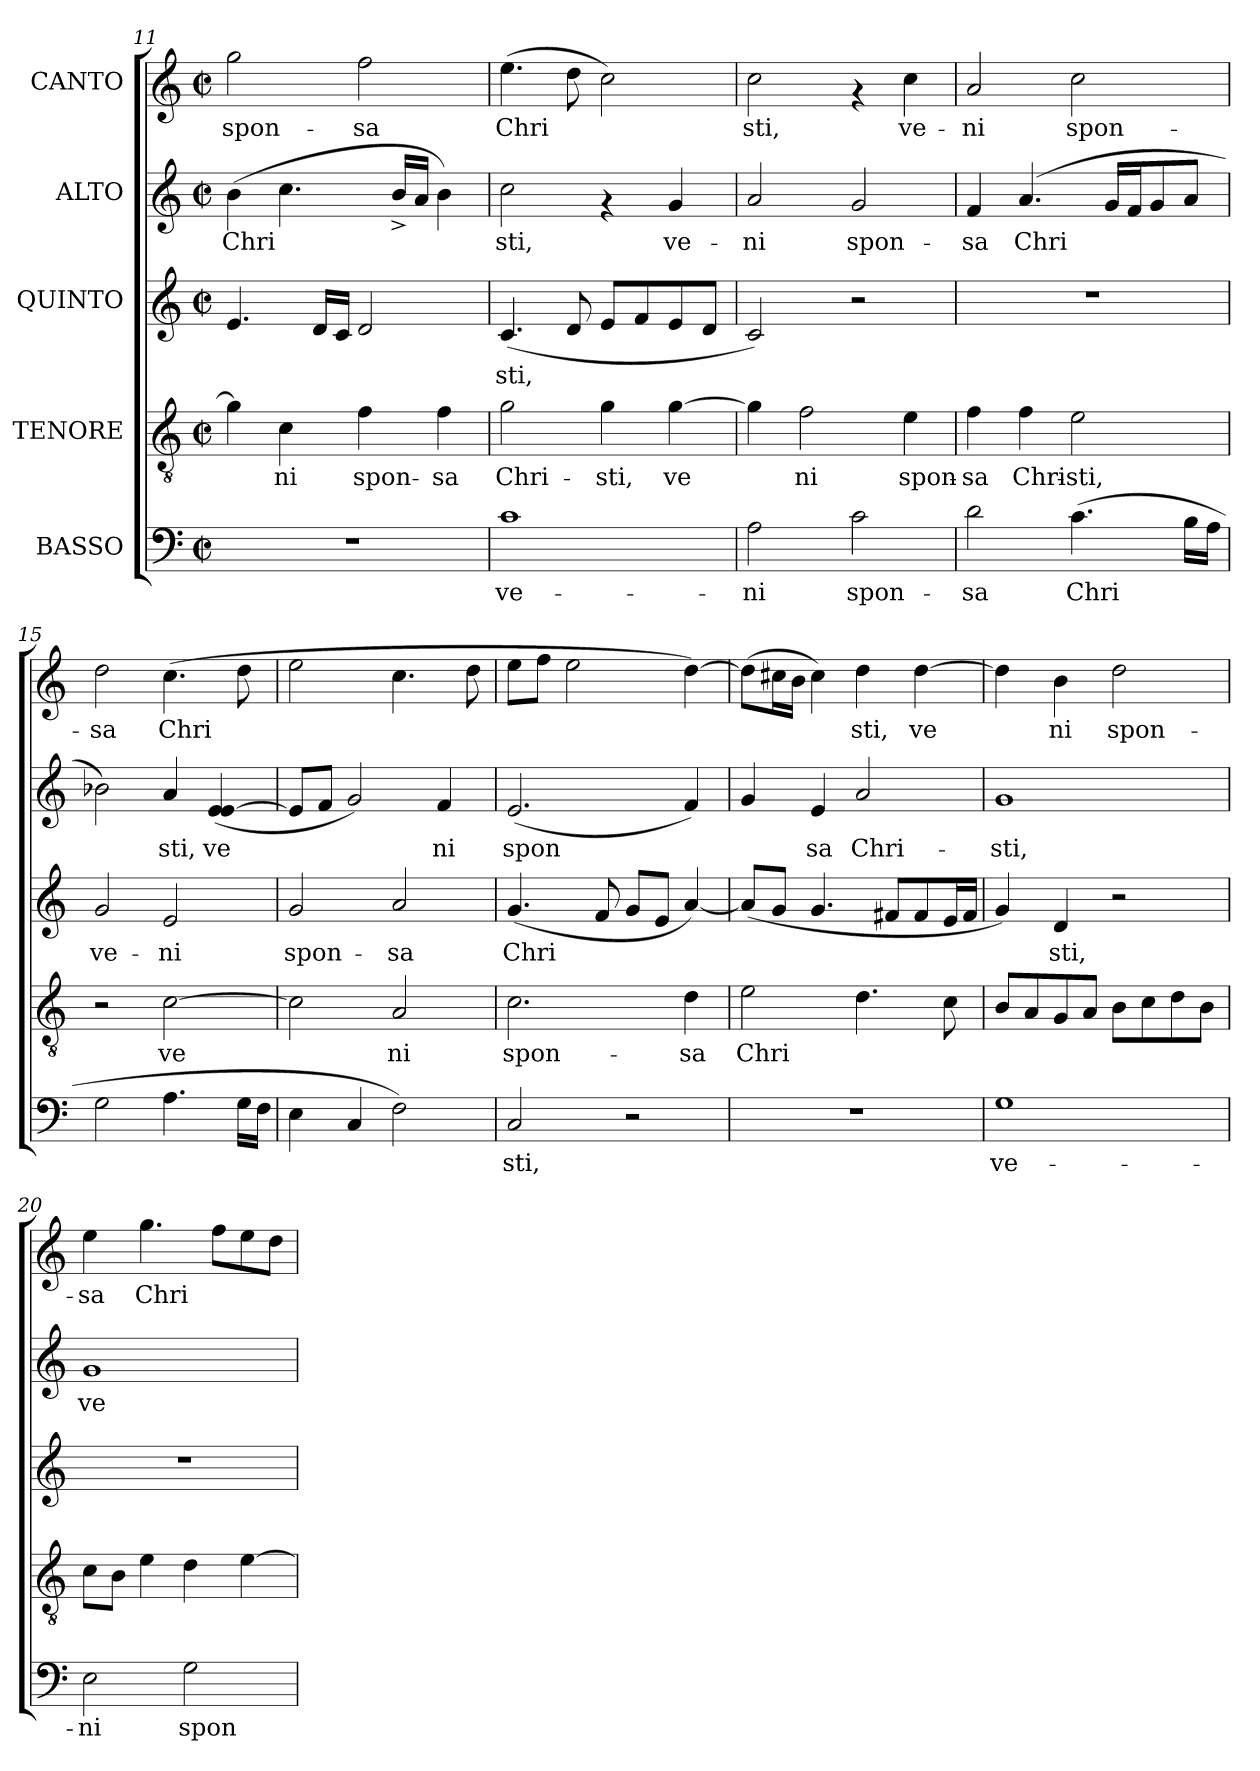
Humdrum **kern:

**kern	**text	**kern	**text	**kern	**text	**kern	**text	**kern	**text
*part5	*part5	*part4	*part4	*part3	*part3	*part2	*part2	*part1	*part1
*staff5	*staff5	*staff4	*staff4	*staff3	*staff3	*staff2	*staff2	*staff1	*staff1
*I"BASSO	*	*I"TENORE	*	*I"QUINTO	*	*I"ALTO	*	*I"CANTO	*
*clefF4	*	*clefGv2	*	*clefG2	*	*clefG2	*	*clefG2	*
*k[]	*	*k[]	*	*k[]	*	*k[]	*	*k[]	*
*C:	*	*C:	*	*C:	*	*C:	*	*C:	*
*M2/2	*	*M2/2	*	*M2/2	*	*M2/2	*	*M2/2	*
*met(c|)	*	*met(c|)	*	*met(c|)	*	*met(c|)	*	*met(c|)	*
=11	=11	=11	=11	=11	=11	=11	=11	=11	=11
!	!	!	!LO:LY:b:rj	!	!LO:LY:b:cj	!	!LO:LY:b:cj	!	!LO:LY:b:cj
1r	.	4g\]	--	4.e/	--	(>4b\	Chri-	2gg\	spon-
!	!	!	!LO:LY:b:rj	!	!	!	!LO:LY:b:cj	!	!
.	.	4c\	-ni	.	.	4.cc\	--	.	.
!	!	!	!	!	!LO:LY:b:cj	!	!	!	!
.	.	.	.	16d/L	--	.	.	.	.
!	!	!	!	!	!LO:LY:b:cj	!	!	!	!
.	.	.	.	16c/J	--	.	.	.	.
!	!	!	!LO:LY:b:rj	!	!LO:LY:b:cj	!	!	!	!LO:LY:b:cj
.	.	4f\	spon-	2d/	--	.	.	2ff\	-sa
!	!	!	!	!	!	!	!LO:LY:b:cj	!	!
.	.	.	.	.	.	16b^>/L	--	.	.
!	!	!	!	!	!	!	!LO:LY:b:cj	!	!
.	.	.	.	.	.	16a/J	--	.	.
!	!	!	!LO:LY:b:rj	!	!	!	!LO:LY:b:cj	!	!
.	.	4f\	-sa	.	.	4b\)	--	.	.
!!LO:PB:g=z
=12	=12	=12	=12	=12	=12	=12	=12	=12	=12
!	!LO:LY:b:rj	!	!LO:LY:b:rj	!	!LO:LY:b:cj	!	!LO:LY:b:cj	!	!LO:LY:b:cj
1c	ve-	2g\	Chri-	(<4.c/	-sti,	2cc\	-sti,	(>4.ee\	Chri-
!	!	!	!	!	!LO:LY:b:cj	!	!	!	!LO:LY:b:cj
.	.	.	.	8d/	.	.	.	8dd\	--
!	!	!	!LO:LY:b:rj	!	!LO:LY:b:cj	!	!	!	!LO:LY:b:cj
.	.	4g\	-sti,	8e/L	.	4rf	.	2cc\)	--
!	!	!	!	!	!LO:LY:b:cj	!	!	!	!
.	.	.	.	8f/	.	.	.	.	.
!	!	!	!LO:LY:b:rj	!	!LO:LY:b:cj	!	!LO:LY:b:cj	!	!
.	.	[>4g\	ve-	8e/	.	4g/	ve-	.	.
!	!	!	!	!	!LO:LY:b:cj	!	!	!	!
.	.	.	.	8d/J	.	.	.	.	.
=13	=13	=13	=13	=13	=13	=13	=13	=13	=13
!	!LO:LY:b:rj	!	!LO:LY:b:rj	!	!LO:LY:b:cj	!	!LO:LY:b:cj	!	!LO:LY:b:cj
2A\	-ni	4g\]	--	2c/)	.	2a/	-ni	2cc\	-sti,
!	!	!	!LO:LY:b:rj	!	!	!	!	!	!
.	.	2f\	-ni	.	.	.	.	.	.
!	!LO:LY:b:rj	!	!	!	!	!	!LO:LY:b:cj	!	!
2c\	spon-	.	.	2r	.	2g/	spon-	4rf	.
!	!	!	!LO:LY:b:rj	!	!	!	!	!	!LO:LY:b:cj
.	.	4e\	spon-	.	.	.	.	4cc\	ve-
=14	=14	=14	=14	=14	=14	=14	=14	=14	=14
!	!LO:LY:b:rj	!	!LO:LY:b:rj	!	!	!	!LO:LY:b:cj	!	!LO:LY:b:cj
2d\	-sa	4f\	-sa	1r	.	4f/	-sa	2a/	-ni
!	!	!	!LO:LY:b:rj	!	!	!	!LO:LY:b:cj	!	!
.	.	4f\	Chri-	.	.	(>4.a/	Chri-	.	.
!	!LO:LY:b:rj	!	!LO:LY:b:rj	!	!	!	!	!	!LO:LY:b:cj
(>4.c\	Chri-	2e\	-sti,	.	.	.	.	2cc\	spon-
!	!	!	!	!	!	!	!LO:LY:b:cj	!	!
.	.	.	.	.	.	16g/L	--	.	.
!	!	!	!	!	!	!	!LO:LY:b:cj	!	!
.	.	.	.	.	.	16f/	--	.	.
!	!	!	!	!	!	!	!LO:LY:b:cj	!	!
.	.	.	.	.	.	8g/	--	.	.
!	!LO:LY:b:rj	!	!	!	!	!	!LO:LY:b:cj	!	!
16B\L	--	.	.	.	.	8a/J	--	.	.
!	!LO:LY:b:rj	!	!	!	!	!	!	!	!
16A\J	--	.	.	.	.	.	.	.	.
=15	=15	=15	=15	=15	=15	=15	=15	=15	=15
!	!LO:LY:b:rj	!	!	!	!LO:LY:b:cj	!	!LO:LY:b:cj	!	!LO:LY:b:cj
2G\	--	2r	.	2g/	ve-	2b-X\)	--	2dd\	-sa
!	!LO:LY:b:rj	!	!LO:LY:b:rj	!	!LO:LY:b:cj	!	!LO:LY:b:cj	!	!LO:LY:b:cj
4.A\	--	[>2c\	ve-	2e/	-ni	4a/	-sti,	(>4.cc\	Chri-
!	!	!	!	!	!	!	!LO:LY:b:cj	!	!
.	.	.	.	.	.	(<4e/ [<4e/	ve-	.	.
!	!LO:LY:b:rj	!	!	!	!	!	!	!	!LO:LY:b:cj
16G\L	--	.	.	.	.	.	.	8dd\	--
!	!LO:LY:b:rj	!	!	!	!	!	!	!	!
16F\J	--	.	.	.	.	.	.	.	.
=16	=16	=16	=16	=16	=16	=16	=16	=16	=16
!	!LO:LY:b:rj	!	!LO:LY:b:rj	!	!LO:LY:b:cj	!	!LO:LY:b:cj	!	!LO:LY:b:cj
4E\	--	2c\]	--	2g/	spon-	8e/L]	--	2ee\	--
!	!	!	!	!	!	!	!LO:LY:b:cj	!	!
.	.	.	.	.	.	8f/J	--	.	.
!	!LO:LY:b:rj	!	!	!	!	!	!LO:LY:b:cj	!	!
4C/	--	.	.	.	.	2g/)	--	.	.
!	!LO:LY:b:rj	!	!LO:LY:b:rj	!	!LO:LY:b:cj	!	!	!	!LO:LY:b:cj
2F\)	--	2A/	-ni	2a/	-sa	.	.	4.cc\	--
!	!	!	!	!	!	!	!LO:LY:b:cj	!	!
.	.	.	.	.	.	4f/	-ni	.	.
!	!	!	!	!	!	!	!	!	!LO:LY:b:cj
.	.	.	.	.	.	.	.	8dd\	--
=17	=17	=17	=17	=17	=17	=17	=17	=17	=17
!	!LO:LY:b:rj	!	!LO:LY:b:rj	!	!LO:LY:b:cj	!	!LO:LY:b:cj	!	!LO:LY:b:cj
2C/	-sti,	2.c\	spon-	(<4.g/	Chri-	(<2.e/	spon-	8ee\L	--
!	!	!	!	!	!	!	!	!	!LO:LY:b:cj
.	.	.	.	.	.	.	.	8ff\J	--
!	!	!	!	!	!	!	!	!	!LO:LY:b:cj
.	.	.	.	.	.	.	.	2ee\	--
!	!	!	!	!	!LO:LY:b:cj	!	!	!	!
.	.	.	.	8f/	--	.	.	.	.
!	!	!	!	!	!LO:LY:b:cj	!	!	!	!
2r	.	.	.	8g/L	--	.	.	.	.
!	!	!	!	!	!LO:LY:b:cj	!	!	!	!
.	.	.	.	8e/J	--	.	.	.	.
!	!	!	!LO:LY:b:rj	!	!LO:LY:b:cj	!	!LO:LY:b:cj	!	!LO:LY:b:cj
.	.	4d\	-sa	[<4a/)	--	4f/)	--	[<4dd\)	--
!!LO:LB:g=z
=18	=18	=18	=18	=18	=18	=18	=18	=18	=18
!	!	!	!LO:LY:b:rj	!	!LO:LY:b:cj	!	!LO:LY:b:cj	!	!LO:LY:b:cj
1r	.	2e\	Chri-	(<8a/L]	--	4g/	--	(>8dd\L]	--
!	!	!	!	!	!LO:LY:b:cj	!	!	!	!LO:LY:b:cj
.	.	.	.	8g/J	--	.	.	16cc#X\	--
!	!	!	!	!	!	!	!	!	!LO:LY:b:cj
.	.	.	.	.	.	.	.	16b\J	--
!	!	!	!	!	!LO:LY:b:cj	!	!LO:LY:b:cj	!	!LO:LY:b:cj
.	.	.	.	4.g/	--	4e/	-sa	4cc#\)	--
!	!	!	!LO:LY:b:rj	!	!	!	!LO:LY:b:cj	!	!LO:LY:b:cj
.	.	4.d\	--	.	.	2a/	Chri-	4dd\	-sti,
!	!	!	!	!	!LO:LY:b:cj	!	!	!	!
.	.	.	.	8f#X/L	--	.	.	.	.
!	!	!	!	!	!LO:LY:b:cj	!	!	!	!LO:LY:b:cj
.	.	.	.	8f#/	--	.	.	[>4dd\	ve-
!	!	!	!LO:LY:b:rj	!	!LO:LY:b:cj	!	!	!	!
.	.	8c\	--	16e/	--	.	.	.	.
!	!	!	!	!	!LO:LY:b:cj	!	!	!	!
.	.	.	.	16f#/J	--	.	.	.	.
=19	=19	=19	=19	=19	=19	=19	=19	=19	=19
!	!LO:LY:b:rj	!	!LO:LY:b:rj	!	!LO:LY:b:cj	!	!LO:LY:b:cj	!	!LO:LY:b:cj
1G	ve-	8B/L	--	4g/)	--	1g	-sti,	4dd\]	--
!	!	!	!LO:LY:b:rj	!	!	!	!	!	!
.	.	8A/	--	.	.	.	.	.	.
!	!	!	!LO:LY:b:rj	!	!LO:LY:b:cj	!	!	!	!LO:LY:b:cj
.	.	8G/	--	4d/	-sti,	.	.	4b\	-ni
!	!	!	!LO:LY:b:rj	!	!	!	!	!	!
.	.	8A/J	--	.	.	.	.	.	.
!	!	!	!LO:LY:b:rj	!	!	!	!	!	!LO:LY:b:cj
.	.	8B\L	--	2r	.	.	.	2dd\	spon-
!	!	!	!LO:LY:b:rj	!	!	!	!	!	!
.	.	8c\	--	.	.	.	.	.	.
!	!	!	!LO:LY:b:rj	!	!	!	!	!	!
.	.	8d\	--	.	.	.	.	.	.
!	!	!	!LO:LY:b:rj	!	!	!	!	!	!
.	.	8B\J	--	.	.	.	.	.	.
=20	=20	=20	=20	=20	=20	=20	=20	=20	=20
!	!LO:LY:b:rj	!	!LO:LY:b:rj	!	!	!	!LO:LY:b:cj	!	!LO:LY:b:cj
2E\	-ni	8c\L	--	1r	.	1g	ve-	4ee\	-sa
!	!	!	!LO:LY:b:rj	!	!	!	!	!	!
.	.	8B\J	--	.	.	.	.	.	.
!	!	!	!LO:LY:b:rj	!	!	!	!	!	!LO:LY:b:cj
.	.	4e\	--	.	.	.	.	4.gg\	Chri-
!	!LO:LY:b:rj	!	!LO:LY:b:rj	!	!	!	!	!	!
2G\	spon-	4d\	--	.	.	.	.	.	.
!	!	!	!	!	!	!	!	!	!LO:LY:b:cj
.	.	.	.	.	.	.	.	8ff\L	--
!	!	!	!LO:LY:b:rj	!	!	!	!	!	!LO:LY:b:cj
.	.	[>4e\	--	.	.	.	.	8ee\	--
!	!	!	!	!	!	!	!	!	!LO:LY:b:cj
.	.	.	.	.	.	.	.	8dd\J	--
=	=	=	=	=	=	=	=	=	=
*-	*-	*-	*-	*-	*-	*-	*-	*-	*-
